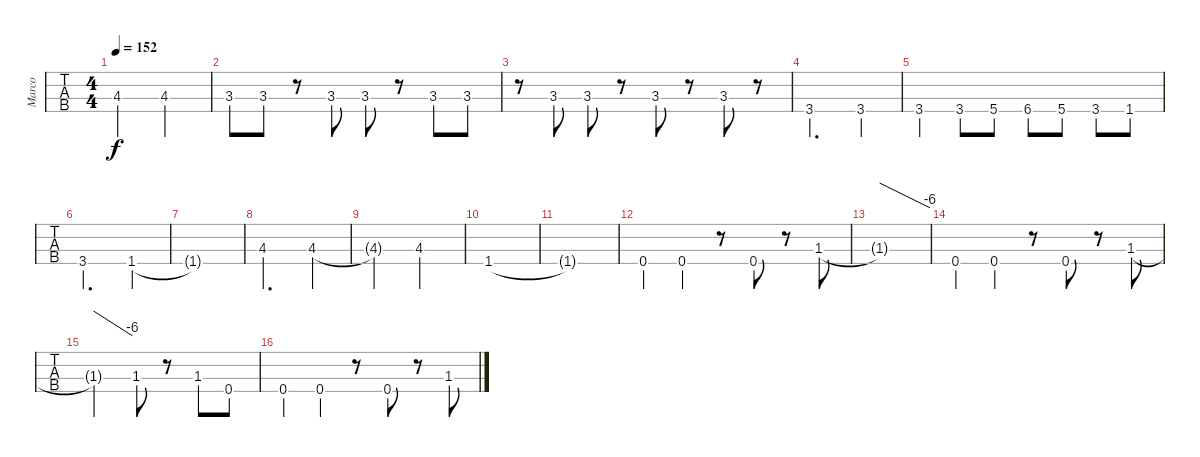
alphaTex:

\track ("Marco" "Marco") {mute instrument electricbassfinger}
\staff {tabs}
\tuning (G2 D2 A1 D1) {hide}
\ts (4 4)
\tempo 152
\clef f4
\ks c
4.3{t}.2{dy f} 4.3.2 |
3.3.8 3.3.8 r.8 3.3.8 3.3.8 r.8 3.3.8 3.3.8 |
r.8 3.3.8 3.3.8 r.8 3.3.8 r.8 3.3.8 r.8 |
3.4.2{d} 3.4.4 |
3.4.4 3.4.8 5.4.8 6.4.8 5.4.8 3.4.8 1.4.8 |
3.4.2{d} 1.4.4 |
1.4{t}.1 |
4.3.2{d} 4.3.4 |
4.3{t}.2 4.3.2 |
1.4.1 |
1.4{t}.1 |
0.4.4 0.4.4 r.8 0.4.8 r.8 1.3.8 |
1.3{t}.1{tbe (dive default 0 0 60 -24)} |
0.4.4 0.4.4 r.8 0.4.8 r.8 1.3.8 |
1.3{t}.2{tbe (dive default 0 0 60 -24)} 1.3.8 r.8 1.3.8 0.4.8 |
0.4.4 0.4.4 r.8 0.4.8 r.8 1.3.8
